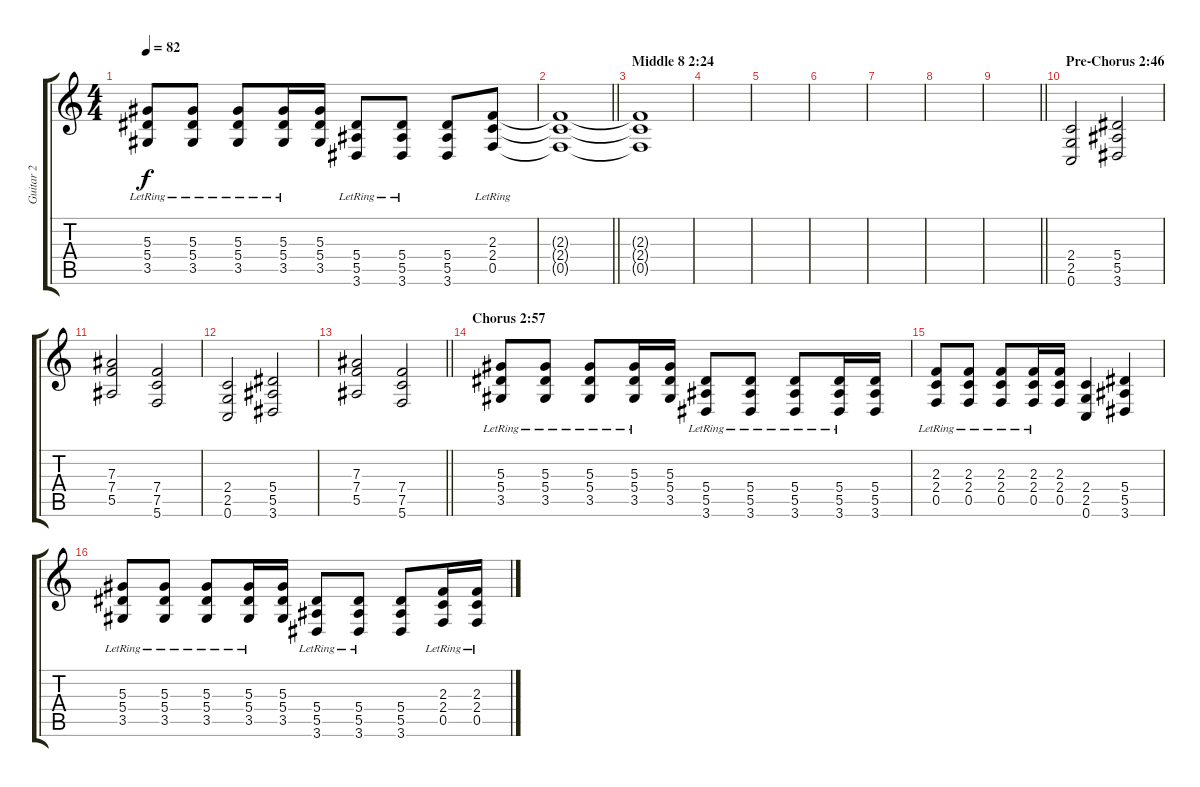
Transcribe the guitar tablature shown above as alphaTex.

\track ("Guitar 2" "Guitar 2") {instrument distortionguitar}
\staff {score tabs}
\tuning (C4 G3 Eb3 Bb2 F2 C2) {hide}
\ts (4 4)
\tempo 82
\clef g2
\ks c
(5.3{lr} 5.4{lr} 3.5{lr}).8{dy f} (5.3{lr} 5.4{lr} 3.5{lr}).8 (5.3{lr} 5.4{lr} 3.5{lr}).8 (5.3{lr} 5.4{lr} 3.5{lr}).16 (5.3 5.4 3.5).16 (5.4{lr} 5.5{lr} 3.6{lr}).8 (5.4{lr} 5.5{lr} 3.6{lr}).8 (5.4 5.5 3.6).8 (2.3{lr} 2.4{lr} 0.5{lr}).8 |
\barLineRight lightlight
(2.3{t} 2.4{t} 0.5{t}).1 |
\section ("" "Middle 8 2:24")
(2.3{t} 2.4{t} 0.5{t}).1{volume 0} |
|
|
|
|
|
\barLineRight lightlight
|
\section ("" "Pre-Chorus 2:46")
(2.4 2.5 0.6).2{volume 11} (5.4 5.5 3.6).2 |
(7.3 7.4 5.5).2 (7.4 7.5 5.6).2 |
(2.4 2.5 0.6).2{volume 11} (5.4 5.5 3.6).2 |
\barLineRight lightlight
(7.3 7.4 5.5).2 (7.4 7.5 5.6).2 |
\section ("" "Chorus 2:57")
(5.3{lr} 5.4{lr} 3.5{lr}).8 (5.3{lr} 5.4{lr} 3.5{lr}).8 (5.3{lr} 5.4{lr} 3.5{lr}).8 (5.3{lr} 5.4{lr} 3.5{lr}).16 (5.3 5.4 3.5).16 (5.4{lr} 5.5{lr} 3.6{lr}).8 (5.4{lr} 5.5{lr} 3.6{lr}).8 (5.4{lr} 5.5{lr} 3.6{lr}).8 (5.4{lr} 5.5{lr} 3.6{lr}).16 (5.4 5.5 3.6).16 |
(2.3{lr} 2.4{lr} 0.5{lr}).8 (2.3{lr} 2.4{lr} 0.5{lr}).8 (2.3{lr} 2.4{lr} 0.5{lr}).8 (2.3{lr} 2.4{lr} 0.5{lr}).16 (2.3 2.4 0.5).16 (2.4 2.5 0.6).4 (5.4 5.5 3.6).4 |
(5.3{lr} 5.4{lr} 3.5{lr}).8 (5.3{lr} 5.4{lr} 3.5{lr}).8 (5.3{lr} 5.4{lr} 3.5{lr}).8 (5.3{lr} 5.4{lr} 3.5{lr}).16 (5.3 5.4 3.5).16 (5.4{lr} 5.5{lr} 3.6{lr}).8 (5.4{lr} 5.5{lr} 3.6{lr}).8 (5.4 5.5 3.6).8 (2.3{lr} 2.4{lr} 0.5{lr}).16 (2.3{lr} 2.4{lr} 0.5{lr}).16
